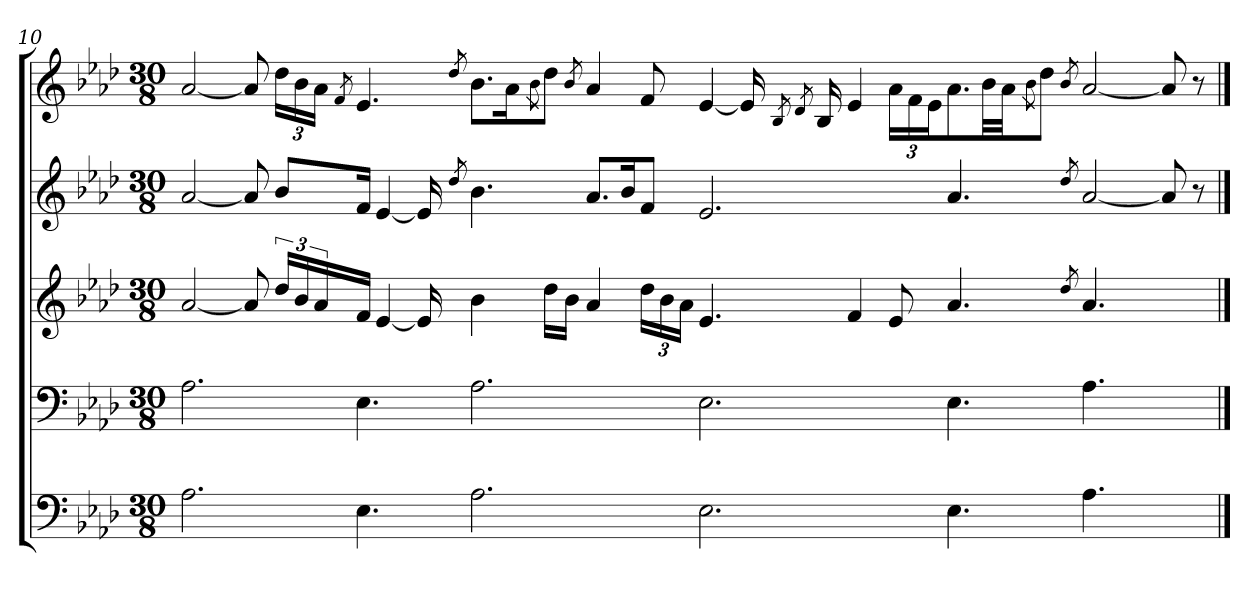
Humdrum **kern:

**kern	**kern	**kern	**kern	**kern
*part5	*part4	*part3	*part2	*part1
*staff5	*staff4	*staff3	*staff2	*staff1
*clefF4	*clefF4	*clefG2	*clefG2	*clefG2
*k[b-e-a-d-]	*k[b-e-a-d-]	*k[b-e-a-d-]	*k[b-e-a-d-]	*k[b-e-a-d-]
*M30/8	*M30/8	*M30/8	*M30/8	*M30/8
=10	=10	=10	=10	=10
2.A-	2.A-	[2a-	[2a-	[2a-
.	.	8a-]	8a-]	8a-]
.	.	24dd-/LL	8b-/L	24dd-\LL
.	.	24b-/	.	24b-\
.	.	24a-/	.	24a-\JJ
.	.	.	.	8qf
4.E-	4.E-	16f/JJ	16f/Jk	4.e-
.	.	[4e-	[4e-	.
.	.	16e-]	16e-]	.
.	.	.	8qdd-	8qdd-
2.A-	2.A-	4b-	4.b-	8.b-\L
.	.	.	.	16a-\K
.	.	.	.	8qb-\
.	.	16dd-\LL	.	8dd-\J
.	.	16b-\JJ	.	.
.	.	.	.	8qb-
.	.	4a-	8.a-/L	4a-
.	.	.	16b-/K	.
.	.	24dd-\LL	8f/J	8f
.	.	24b-\	.	.
.	.	24a-\JJ	.	.
2.E-	2.E-	4.e-	2.e-	[4e-
.	.	.	.	16e-]
.	.	.	.	8qB-
.	.	.	.	8qd-
.	.	.	.	16B-
.	.	4f	.	4e-
.	.	8e-	.	24a-\LL
.	.	.	.	24f\
.	.	.	.	24e-\J
4.E-	4.E-	4.a-	4.a-	8.a-\
.	.	.	.	32b-\LL
.	.	.	.	32a-\JJ
.	.	.	.	8qb-\
.	.	.	.	8dd-\J
.	.	8qdd-	8qdd-	8qb-
4.A-	4.A-	4.a-	[2a-	[2a-
4.ryy	4.ryy	4.ryy	.	.
.	.	.	8a-]	8a-]
.	.	.	8r	8r
==	==	==	==	==
*-	*-	*-	*-	*-
